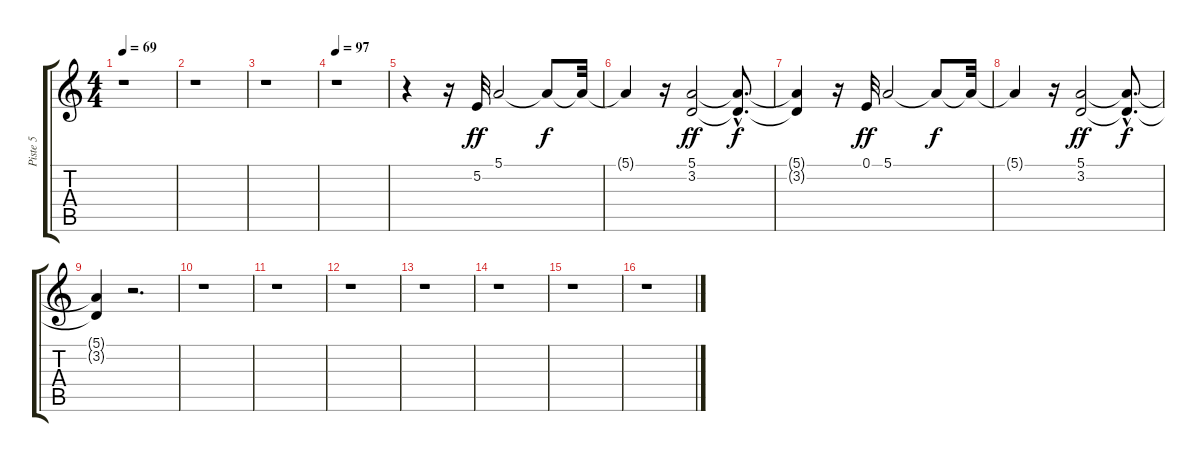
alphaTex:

\track ("Piste 5" "Piste 5") {instrument stringensemble1}
\staff {score tabs}
\tuning (E4 B3 G3 D3 A2 E2) {hide}
\ts (4 4)
\tempo 69
\clef g2
\ks c
r.1{dy ff instrument stringensemble1} |
r.1 |
r.1 |
\tempo 97
r.1 |
r.4 r.16 5.2.32 5.1.2 5.1{t}.8{dy f} 5.1{t}.32 |
5.1{t}.4 r.16 (5.1 3.2).2{dy ff} (5.1{hac t} 3.2{hac t}).8{d dy f} |
(5.1{t} 3.2{t}).4 r.16 0.1.32{dy ff} 5.1.2 5.1{t}.8{dy f} 5.1{t}.32 |
5.1{t}.4 r.16 (5.1 3.2).2{dy ff} (5.1{hac t} 3.2{hac t}).8{d dy f} |
(5.1{t} 3.2{t}).4 r.2{d} |
r.1 |
r.1 |
r.1 |
r.1 |
r.1 |
r.1 |
r.1
